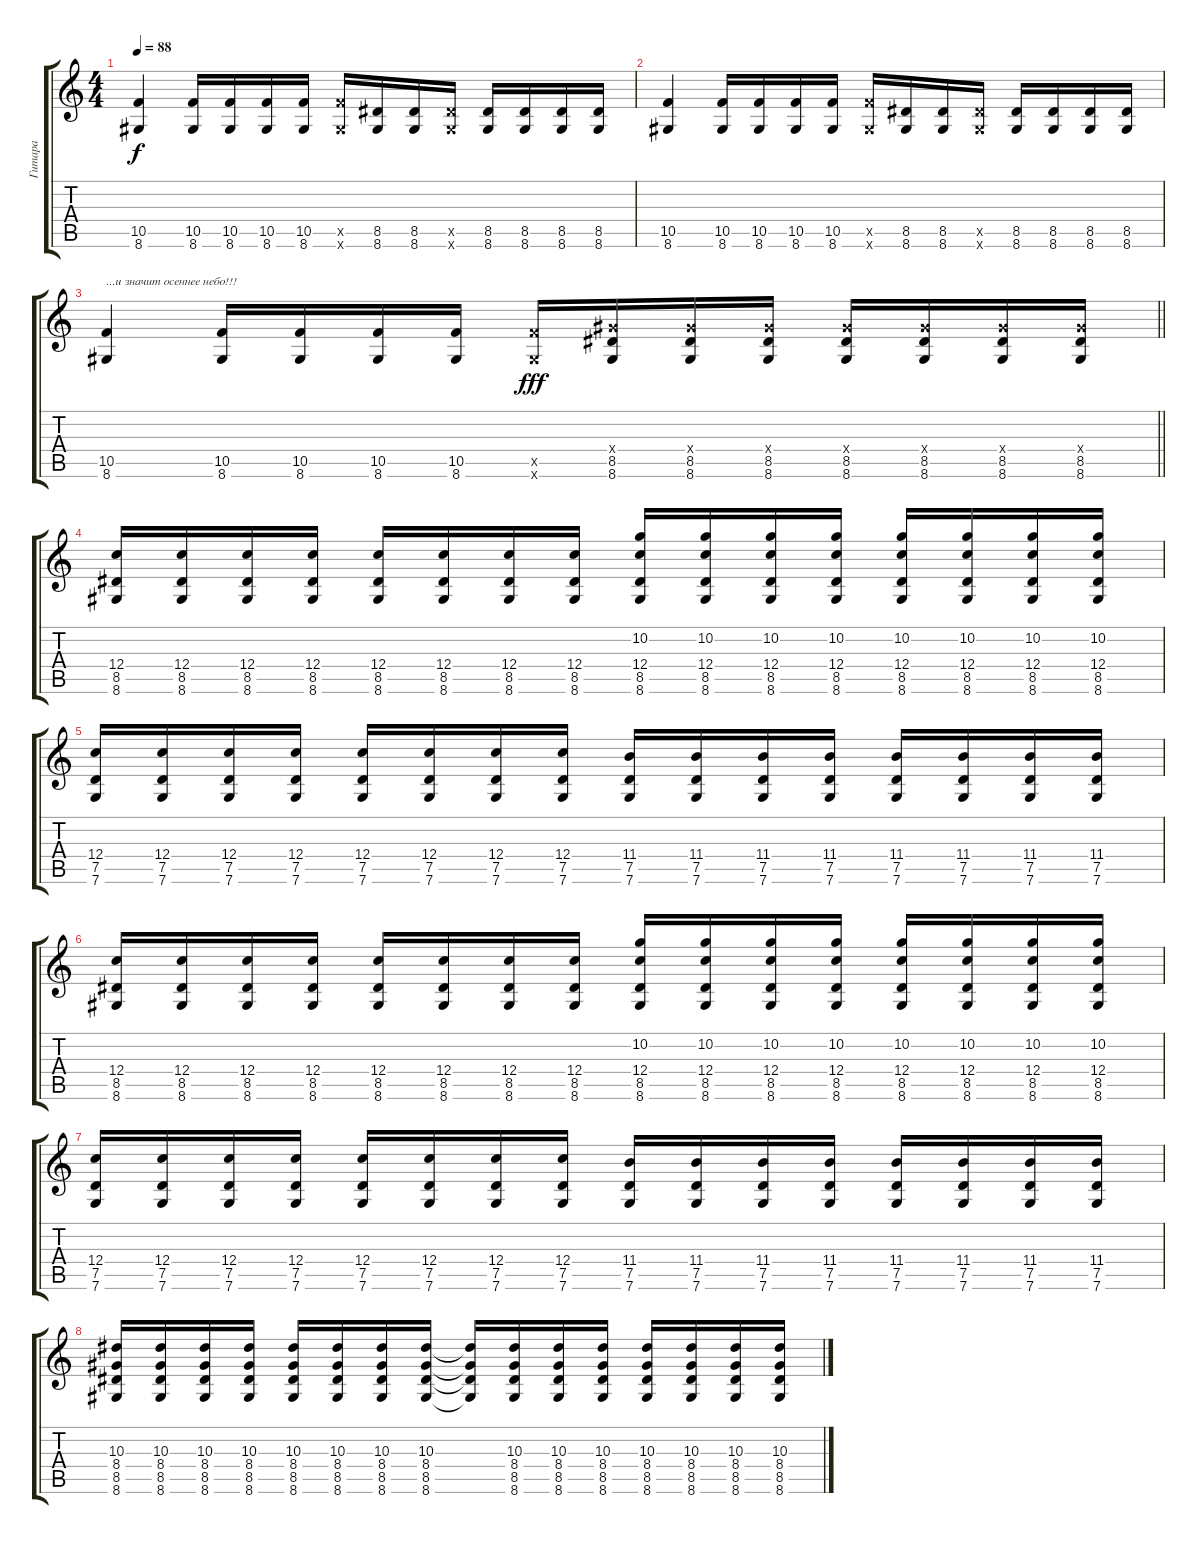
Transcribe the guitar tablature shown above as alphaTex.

\track ("Гитара " "Гитара ") {instrument electricguitarclean}
\staff {score tabs}
\tuning (D4 A3 F3 C3 G2 C2) {hide}
\ts (4 4)
\tempo 88
\clef g2
\ks c
(10.5 8.6).4{dy f} (10.5 8.6).16 (10.5 8.6).16 (10.5 8.6).16 (10.5 8.6).16 (10.5{x} 8.6{x}).16 (8.5 8.6).16 (8.5 8.6).16 (8.5{x} 8.6{x}).16 (8.5 8.6).16 (8.5 8.6).16 (8.5 8.6).16 (8.5 8.6).16 |
(10.5 8.6).4 (10.5 8.6).16 (10.5 8.6).16 (10.5 8.6).16 (10.5 8.6).16 (10.5{x} 8.6{x}).16 (8.5 8.6).16 (8.5 8.6).16 (8.5{x} 8.6{x}).16 (8.5 8.6).16 (8.5 8.6).16 (8.5 8.6).16 (8.5 8.6).16 |
\barLineRight lightlight
(10.5 8.6).4{txt "...и значит осеннее небо!!!" volume 16} (10.5 8.6).16 (10.5 8.6).16 (10.5 8.6).16 (10.5 8.6).16 (10.5{x} 8.6{x}).16{dy fff} (8.4{x} 8.5 8.6).16 (8.4{x} 8.5 8.6).16 (8.4{x} 8.5 8.6).16 (8.4{x} 8.5 8.6).16 (8.4{x} 8.5 8.6).16 (8.4{x} 8.5 8.6).16 (8.4{x} 8.5 8.6).16 |
(12.4 8.5 8.6).16 (12.4 8.5 8.6).16 (12.4 8.5 8.6).16 (12.4 8.5 8.6).16 (12.4 8.5 8.6).16 (12.4 8.5 8.6).16 (12.4 8.5 8.6).16 (12.4 8.5 8.6).16 (10.2 12.4 8.5 8.6).16 (10.2 12.4 8.5 8.6).16 (10.2 12.4 8.5 8.6).16 (10.2 12.4 8.5 8.6).16 (10.2 12.4 8.5 8.6).16 (10.2 12.4 8.5 8.6).16 (10.2 12.4 8.5 8.6).16 (10.2 12.4 8.5 8.6).16 |
(12.4 7.5 7.6).16 (12.4 7.5 7.6).16 (12.4 7.5 7.6).16 (12.4 7.5 7.6).16 (12.4 7.5 7.6).16 (12.4 7.5 7.6).16 (12.4 7.5 7.6).16 (12.4 7.5 7.6).16 (11.4 7.5 7.6).16 (11.4 7.5 7.6).16 (11.4 7.5 7.6).16 (11.4 7.5 7.6).16 (11.4 7.5 7.6).16 (11.4 7.5 7.6).16 (11.4 7.5 7.6).16 (11.4 7.5 7.6).16 |
(12.4 8.5 8.6).16 (12.4 8.5 8.6).16 (12.4 8.5 8.6).16 (12.4 8.5 8.6).16 (12.4 8.5 8.6).16 (12.4 8.5 8.6).16 (12.4 8.5 8.6).16 (12.4 8.5 8.6).16 (10.2 12.4 8.5 8.6).16 (10.2 12.4 8.5 8.6).16 (10.2 12.4 8.5 8.6).16 (10.2 12.4 8.5 8.6).16 (10.2 12.4 8.5 8.6).16 (10.2 12.4 8.5 8.6).16 (10.2 12.4 8.5 8.6).16 (10.2 12.4 8.5 8.6).16 |
(12.4 7.5 7.6).16 (12.4 7.5 7.6).16 (12.4 7.5 7.6).16 (12.4 7.5 7.6).16 (12.4 7.5 7.6).16 (12.4 7.5 7.6).16 (12.4 7.5 7.6).16 (12.4 7.5 7.6).16 (11.4 7.5 7.6).16 (11.4 7.5 7.6).16 (11.4 7.5 7.6).16 (11.4 7.5 7.6).16 (11.4 7.5 7.6).16 (11.4 7.5 7.6).16 (11.4 7.5 7.6).16 (11.4 7.5 7.6).16 |
(10.3 8.4 8.5 8.6).16 (10.3 8.4 8.5 8.6).16 (10.3 8.4 8.5 8.6).16 (10.3 8.4 8.5 8.6).16 (10.3 8.4 8.5 8.6).16 (10.3 8.4 8.5 8.6).16 (10.3 8.4 8.5 8.6).16 (10.3 8.4 8.5 8.6).16 (10.3{t} 8.4{t} 8.5{t} 8.6{t}).16 (10.3 8.4 8.5 8.6).16 (10.3 8.4 8.5 8.6).16 (10.3 8.4 8.5 8.6).16 (10.3 8.4 8.5 8.6).16 (10.3 8.4 8.5 8.6).16 (10.3 8.4 8.5 8.6).16 (10.3 8.4 8.5 8.6).16
